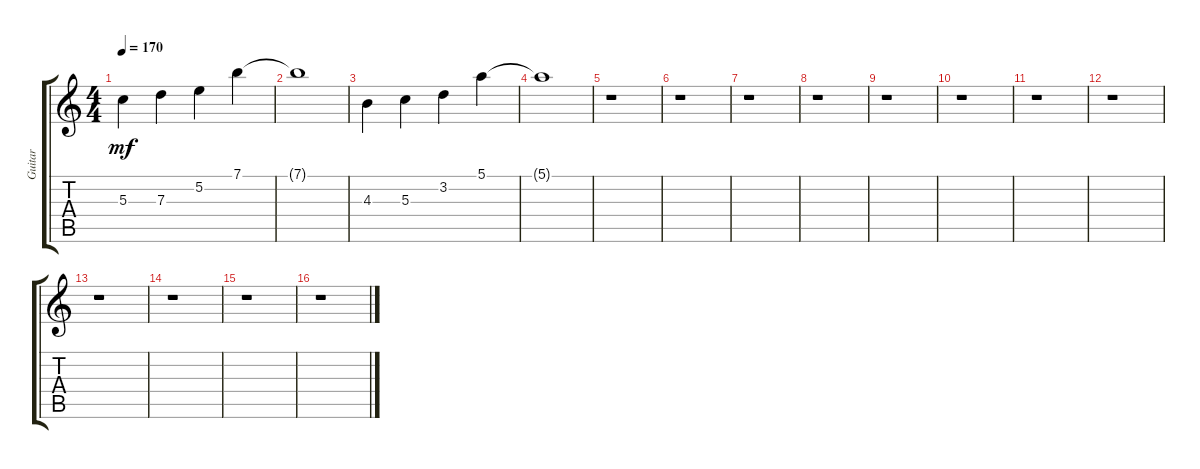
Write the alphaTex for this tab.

\track ("Guitar" "Guitar") {instrument distortionguitar}
\staff {score tabs}
\tuning (E4 B3 G3 D3 A2 E2) {hide}
\ts (4 4)
\tempo 170
\clef g2
\ks c
5.3.4{dy mf} 7.3.4 5.2.4 7.1.4 |
7.1{t}.1 |
4.3.4 5.3.4 3.2.4 5.1.4 |
5.1{t}.1 |
r.1 |
r.1 |
r.1 |
r.1 |
r.1 |
r.1 |
r.1 |
r.1 |
r.1 |
r.1 |
r.1 |
r.1
